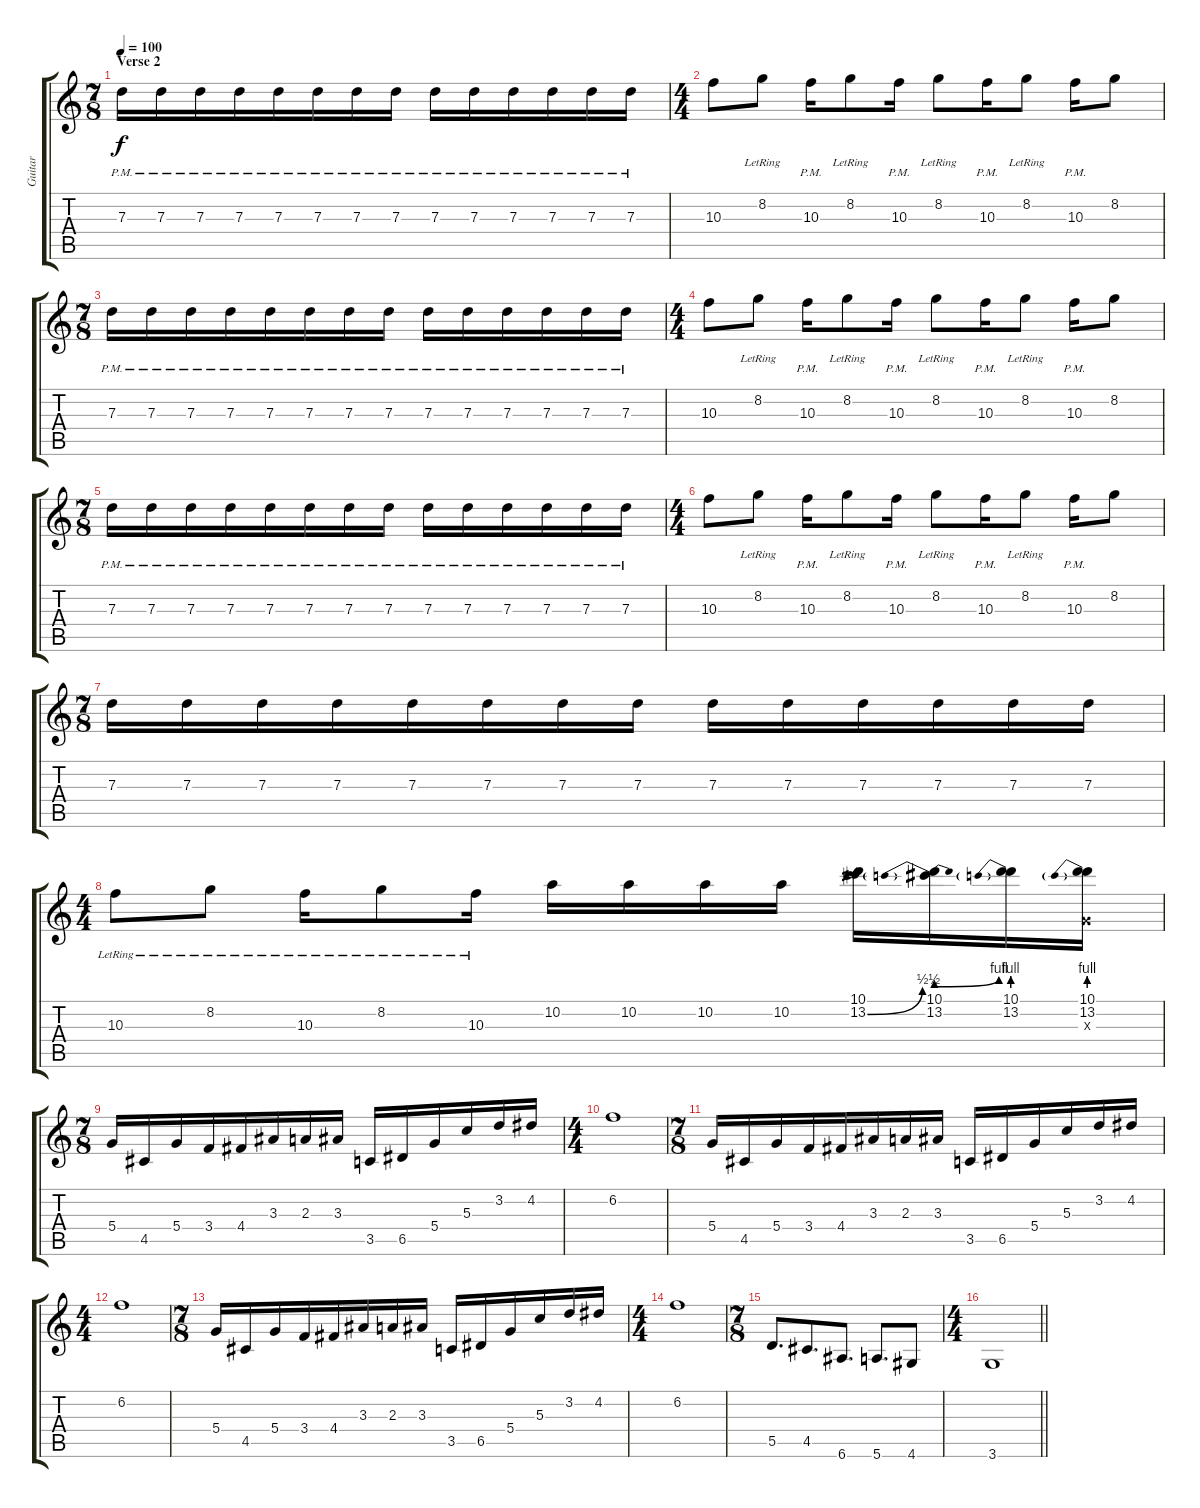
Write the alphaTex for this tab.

\track ("Guitar" "Guitar") {instrument distortionguitar}
\staff {score tabs}
\tuning (E4 B3 G3 D3 A2 E2) {hide}
\ts (7 8)
\section ("" "Verse 2")
\tempo 100
\clef g2
\ks c
7.3{pm}.16{dy f volume 10} 7.3{pm}.16 7.3{pm}.16 7.3{pm}.16 7.3{pm}.16 7.3{pm}.16 7.3{pm}.16 7.3{pm}.16 7.3{pm}.16 7.3{pm}.16 7.3{pm}.16 7.3{pm}.16 7.3{pm}.16 7.3{pm}.16 |
\ts (4 4)
10.3.8 8.2{lr}.8 10.3{pm}.16 8.2{lr}.8 10.3{pm}.16 8.2{lr}.8 10.3{pm}.16 8.2{lr}.8 10.3{pm}.16 8.2.8 |
\ts (7 8)
7.3{pm}.16 7.3{pm}.16 7.3{pm}.16 7.3{pm}.16 7.3{pm}.16 7.3{pm}.16 7.3{pm}.16 7.3{pm}.16 7.3{pm}.16 7.3{pm}.16 7.3{pm}.16 7.3{pm}.16 7.3{pm}.16 7.3{pm}.16 |
\ts (4 4)
10.3.8 8.2{lr}.8 10.3{pm}.16 8.2{lr}.8 10.3{pm}.16 8.2{lr}.8 10.3{pm}.16 8.2{lr}.8 10.3{pm}.16 8.2.8 |
\ts (7 8)
7.3{pm}.16 7.3{pm}.16 7.3{pm}.16 7.3{pm}.16 7.3{pm}.16 7.3{pm}.16 7.3{pm}.16 7.3{pm}.16 7.3{pm}.16 7.3{pm}.16 7.3{pm}.16 7.3{pm}.16 7.3{pm}.16 7.3{pm}.16 |
\ts (4 4)
10.3.8 8.2{lr}.8 10.3{pm}.16 8.2{lr}.8 10.3{pm}.16 8.2{lr}.8 10.3{pm}.16 8.2{lr}.8 10.3{pm}.16 8.2.8 |
\ts (7 8)
7.3.16{volume 8} 7.3.16 7.3.16 7.3.16 7.3.16 7.3.16 7.3.16 7.3.16 7.3.16 7.3.16 7.3.16 7.3.16 7.3.16 7.3.16 |
\ts (4 4)
10.3{lr}.8 8.2{lr}.8 10.3{lr}.16 8.2{lr}.8 10.3{lr}.16 10.2.16 10.2.16 10.2.16 10.2.16 (10.1 13.2{be (bend 0 0 60 2)}).16 (10.1 13.2{be (prebendbend 0 2 60 4)}).16 (10.1 13.2{be (prebend 0 4 60 4)}).16 (10.1 13.2{be (prebend 0 4 60 4)} 0.3{x}).16 |
\ts (7 8)
5.4.16{volume 9 instrument distortionguitar} 4.5.16 5.4.16 3.4.16 4.4.16 3.3.16 2.3.16 3.3.16 3.5.16 6.5.16 5.4.16 5.3.16 3.2.16 4.2.16 |
\ts (4 4)
6.2.1{volume 4} |
\ts (7 8)
5.4.16{volume 8} 4.5.16 5.4.16 3.4.16 4.4.16 3.3.16 2.3.16 3.3.16 3.5.16 6.5.16 5.4.16 5.3.16 3.2.16 4.2.16 |
\ts (4 4)
6.2.1{volume 4} |
\ts (7 8)
5.4.16{volume 8} 4.5.16 5.4.16 3.4.16 4.4.16 3.3.16 2.3.16 3.3.16 3.5.16 6.5.16 5.4.16 5.3.16 3.2.16 4.2.16 |
\ts (4 4)
6.2.1{volume 4} |
\ts (7 8)
5.5.8{d volume 10} 4.5.8{d} 6.6.8{d} 5.6.8{d} 4.6.8 |
\ts (4 4)
\barLineRight lightlight
3.6.1{volume 4}
